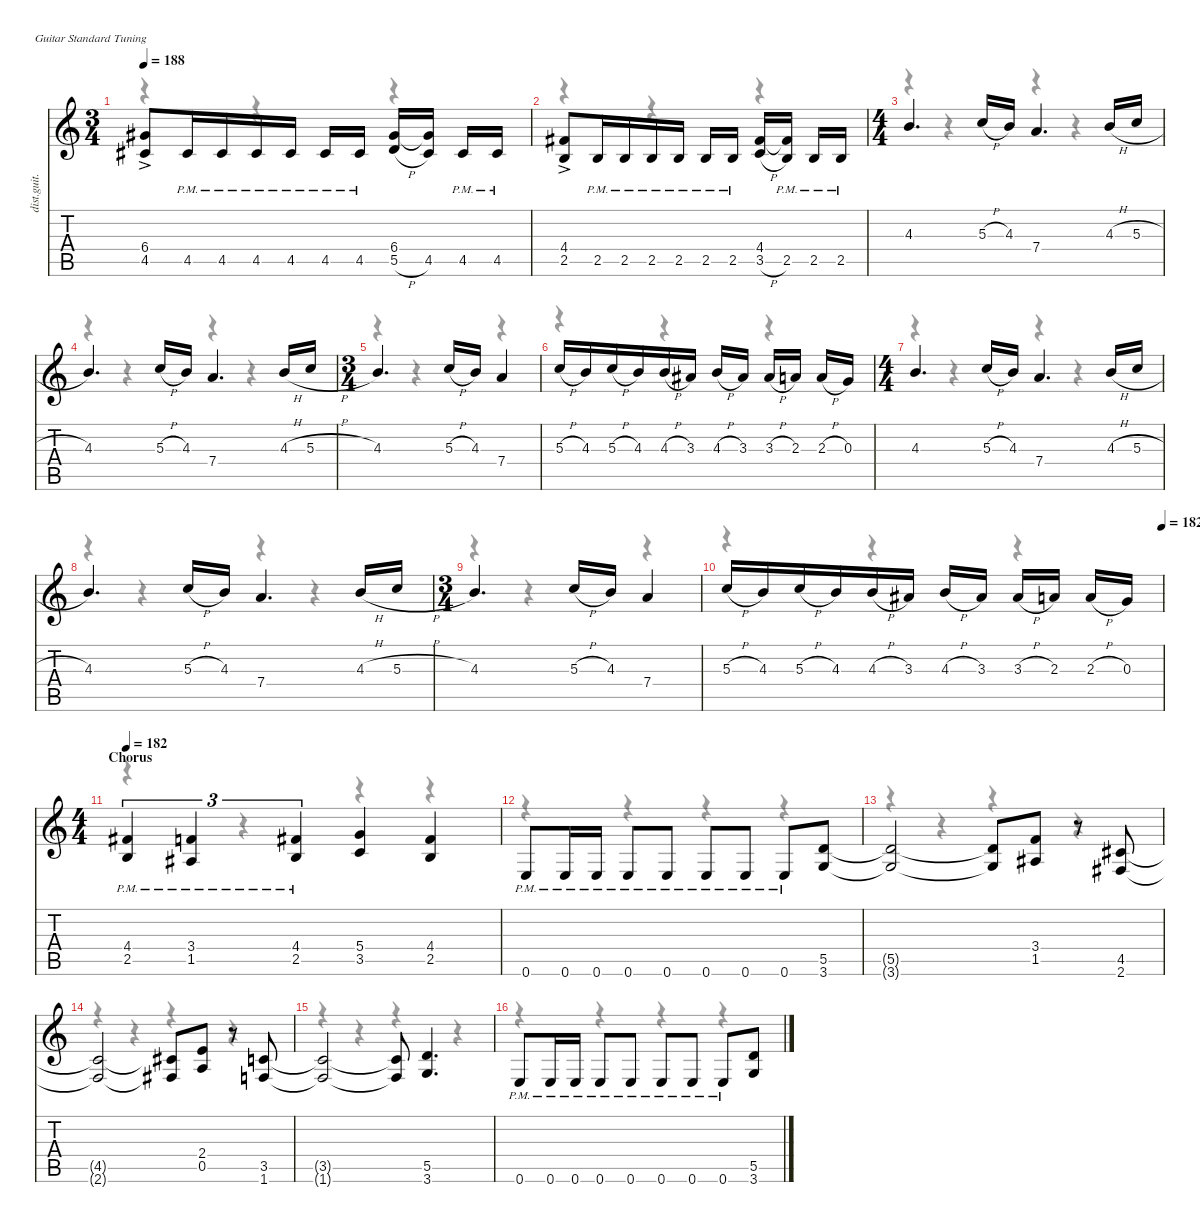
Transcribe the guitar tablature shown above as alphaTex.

\defaultSystemsLayout 4
\hideDynamics
\bracketExtendMode nobrackets
\otherSystemsTrackNameOrientation horizontal
\track ("Kirk Hammett (Lead Guitar)" "dist.guit.") {instrument distortionguitar}
\staff {score tabs}
\tuning (E4 B3 G3 D3 A2 E2)
\voice
\ts (3 4)
\beaming (8 3 1 1 1)
\tempo 188
\clef g2
\ks c
(6.4{ac acc #} 4.5{ac acc #}).8{dy f beam Up} 4.5{pm acc #}.16{beam Up} 4.5{pm acc #}.16{beam Up} 4.5{pm acc #}.16{beam Up} 4.5{pm acc #}.16{beam Up} 4.5{pm acc #}.16{beam Up} 4.5{pm acc #}.16{beam Up} (6.4{acc #} 5.5{h}).16{beam Up} (6.4{t acc #} 4.5{acc #}).16{beam Up} 4.5{pm acc #}.16{beam Up} 4.5{pm acc #}.16{beam Up} |
(4.4{ac acc #} 2.5{ac}).8{beam Up} 2.5{pm}.16{beam Up} 2.5{pm}.16{beam Up} 2.5{pm}.16{beam Up} 2.5{pm}.16{beam Up} 2.5{pm}.16{beam Up} 2.5{pm}.16{beam Up} (4.4{acc #} 3.5{h}).16{beam Up} (4.4{t acc #} 2.5{pm}).16{beam Up} 2.5{pm}.16{beam Up} 2.5{pm}.16{beam Up} |
\ts (4 4)
\beaming (8 2 2 2 2)
4.3.4{d beam Up} 5.3{h}.16{beam Up} 4.3.16{beam Up} 7.4.4{d beam Up} 4.3{h}.16{beam Up} 5.3{h}.16{beam Up} |
4.3.4{d beam Up} 5.3{h}.16{beam Up} 4.3.16{beam Up} 7.4.4{d beam Up} 4.3{h}.16{beam Up} 5.3{h}.16{beam Up} |
\ts (3 4)
\beaming (8 3 1 1 1)
4.3.4{d beam Up} 5.3{h}.16{beam Up} 4.3.16{beam Up} 7.4.4{beam Up} |
5.3{h}.16{beam Up} 4.3.16{beam Up} 5.3{h}.16{beam Up} 4.3.16{beam Up} 4.3{h}.16{beam Up} 3.3{acc #}.16{beam Up} 4.3{h}.16{beam Up} 3.3{acc #}.16{beam Up} 3.3{h acc #}.16{beam Up} 2.3.16{beam Up} 2.3{h}.16{beam Up} 0.3.16{beam Up} |
\ts (4 4)
\beaming (8 2 2 2 2)
4.3.4{d beam Up} 5.3{h}.16{beam Up} 4.3.16{beam Up} 7.4.4{d beam Up} 4.3{h}.16{beam Up} 5.3{h}.16{beam Up} |
4.3.4{d beam Up} 5.3{h}.16{beam Up} 4.3.16{beam Up} 7.4.4{d beam Up} 4.3{h}.16{beam Up} 5.3{h}.16{beam Up} |
\ts (3 4)
\beaming (8 3 1 1 1)
4.3.4{d beam Up} 5.3{h}.16{beam Up} 4.3.16{beam Up} 7.4.4{beam Up} |
\tempo (182 1)
5.3{h}.16{beam Up} 4.3.16{beam Up} 5.3{h}.16{beam Up} 4.3.16{beam Up} 4.3{h}.16{beam Up} 3.3{acc #}.16{beam Up} 4.3{h}.16{beam Up} 3.3{acc #}.16{beam Up} 3.3{h acc #}.16{beam Up} 2.3.16{beam Up} 2.3{h}.16{beam Up} 0.3.16{beam Up} |
\ts (4 4)
\beaming (8 2 2 2 2)
\section ("" "Chorus")
\tempo 182
(4.4{pm acc #} 2.5{pm}).4{tu (3 2) beam Up} (3.4{pm} 1.5{pm acc #}).4{tu (3 2) beam Up} (4.4{pm acc #} 2.5{pm}).4{tu (3 2) beam Up} (5.4 3.5).4{beam Up} (4.4{acc #} 2.5).4{beam Up} |
0.6{pm}.8{beam Up} 0.6{pm}.16{beam Up} 0.6{pm}.16{beam Up} 0.6{pm}.8{beam Up} 0.6{pm}.8{beam Up} 0.6{pm}.8{beam Up} 0.6{pm}.8{beam Up} 0.6{pm}.8{beam Up} (5.5 3.6).8{beam Up} |
(5.5{t} 3.6{t}).2{beam Up} (5.5{t} 3.6{t}).8{beam Up} (3.4 1.5{acc #}).8{beam Up} r.8{beam Up} (4.5{acc #} 2.6{acc #}).8{beam Up} |
(4.5{t acc #} 2.6{t acc #}).2{beam Up} (4.5{t acc #} 2.6{t acc #}).8{beam Up} (2.4 0.5).8{beam Up} r.8{beam Up} (3.5 1.6).8{beam Up} |
(3.5{t} 1.6{t}).2{beam Up} (3.5{t} 1.6{t}).8{beam Up} (5.5 3.6).4{d beam Up} |
0.6{pm}.8{beam Up} 0.6{pm}.16{beam Up} 0.6{pm}.16{beam Up} 0.6{pm}.8{beam Up} 0.6{pm}.8{beam Up} 0.6{pm}.8{beam Up} 0.6{pm}.8{beam Up} 0.6{pm}.8{beam Up} (5.5 3.6).8{beam Up}
\voice
\clef g2
\ottava regular
\simile none
\ks c
r.4{dy mf beam Down} r.4{beam Down} r.4{beam Down} |
r.4{beam Down} r.4{beam Down} r.4{beam Down} |
r.4{beam Down} r.4{beam Down} r.4{beam Down} r.4{beam Down} |
r.4{beam Down} r.4{beam Down} r.4{beam Down} r.4{beam Down} |
r.4{beam Down} r.4{beam Down} r.4{beam Down} |
r.4{beam Down} r.4{beam Down} r.4{beam Down} |
r.4{beam Down} r.4{beam Down} r.4{beam Down} r.4{beam Down} |
r.4{beam Down} r.4{beam Down} r.4{beam Down} r.4{beam Down} |
r.4{beam Down} r.4{beam Down} r.4{beam Down} |
r.4{beam Down} r.4{beam Down} r.4{beam Down} |
r.4{beam Down} r.4{beam Down} r.4{beam Down} r.4{beam Down} |
r.4{beam Down} r.4{beam Down} r.4{beam Down} r.4{beam Down} |
r.4{beam Down} r.4{beam Down} r.4{beam Down} r.4{beam Down} |
r.4{beam Down} r.4{beam Down} r.4{beam Down} r.4{beam Down} |
r.4{beam Down} r.4{beam Down} r.4{beam Down} r.4{beam Down} |
r.4{beam Down} r.4{beam Down} r.4{beam Down} r.4{beam Down}
